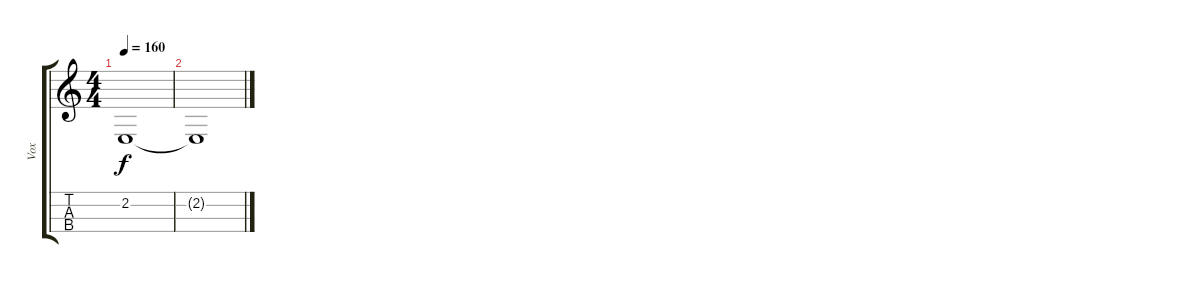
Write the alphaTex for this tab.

\track ("Vox" "Vox") {instrument cello}
\staff {score tabs}
\tuning (G3 D3 A2 E2) {hide}
\ts (4 4)
\tempo 160
\clef g2
\ks c
2.2.1{dy f} |
2.2{t}.1
